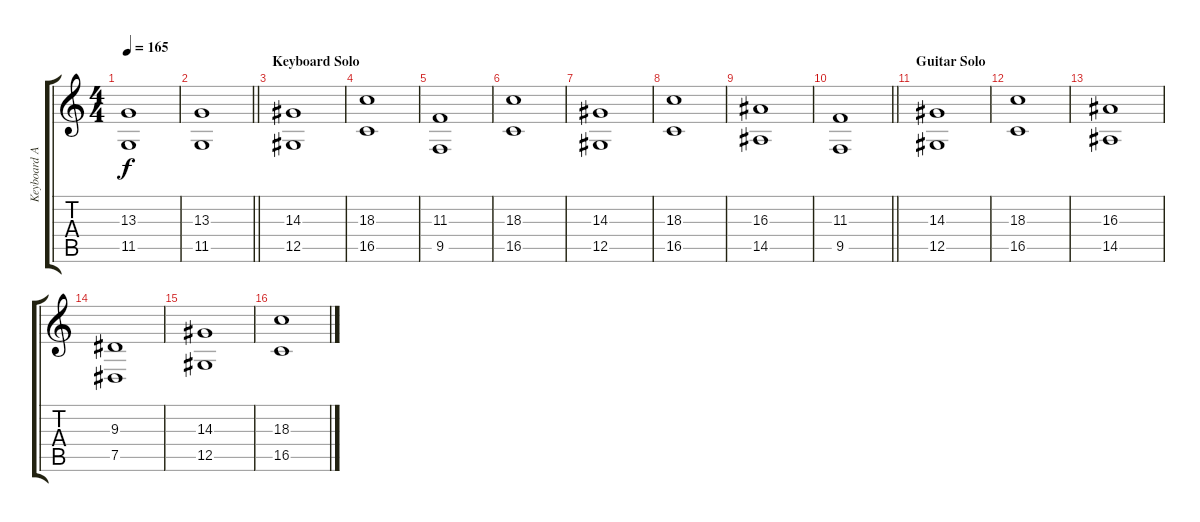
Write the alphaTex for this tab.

\track ("Keyboard Aahs" "Keyboard A") {instrument choiraahs}
\staff {score tabs}
\tuning (Eb4 Bb3 Gb3 Db3 Ab2 Eb2) {hide}
\ts (4 4)
\tempo 165
\clef g2
\ks c
(13.3 11.5).1{dy f} |
\barLineRight lightlight
(13.3 11.5).1 |
\section ("" "Keyboard Solo")
(14.3 12.5).1 |
(18.3 16.5).1 |
(11.3 9.5).1 |
(18.3 16.5).1 |
(14.3 12.5).1 |
(18.3 16.5).1 |
(16.3 14.5).1 |
\barLineRight lightlight
(11.3 9.5).1 |
\section ("" "Guitar Solo")
(14.3 12.5).1 |
(18.3 16.5).1 |
(16.3 14.5).1 |
(9.3 7.5).1 |
(14.3 12.5).1 |
(18.3 16.5).1
